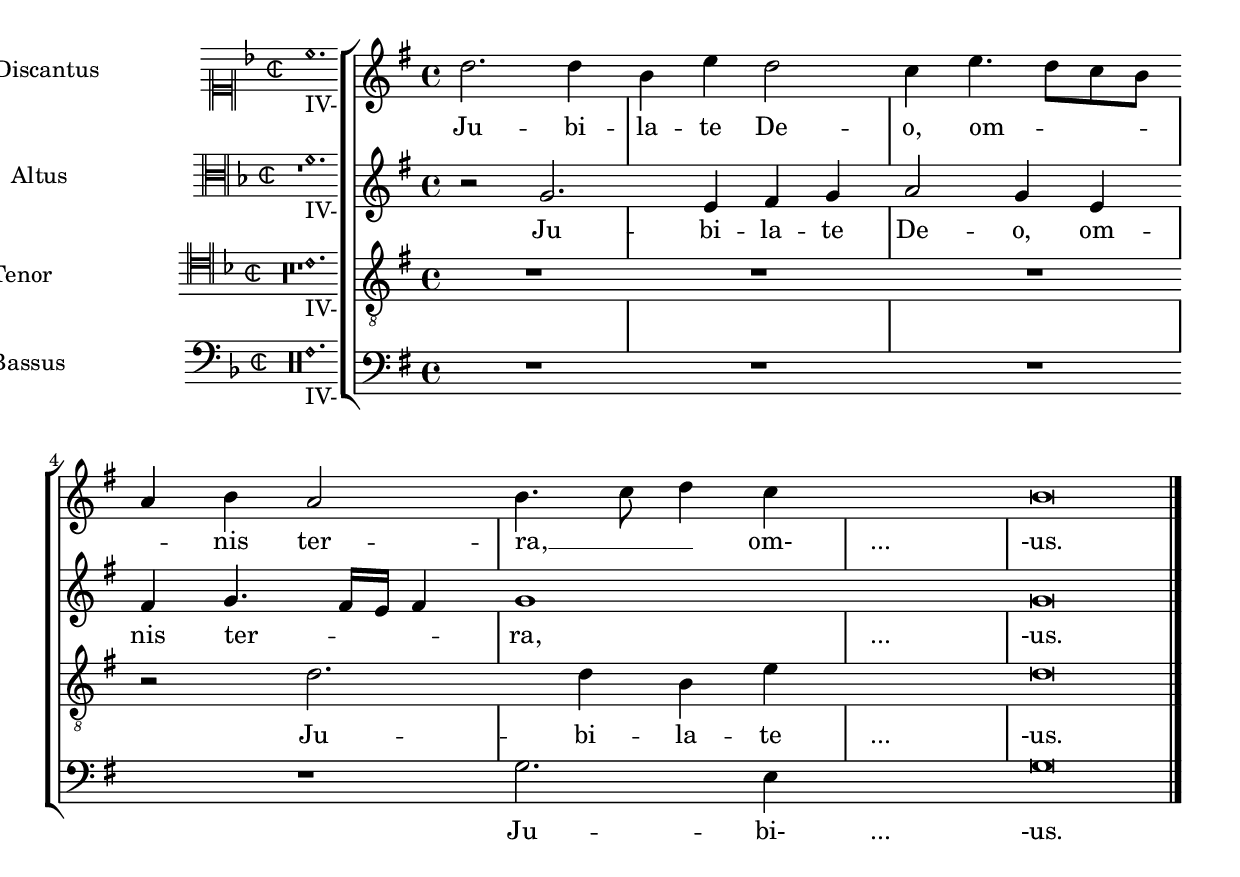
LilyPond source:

%% Do not edit this file; it is automatically
%% generated from LSR http://lsr.dsi.unimi.it
%% This file is in the public domain.
\version "2.13.10"

\header {
  lsrtags = "ancient-notation, tweaks-and-overrides"

%% Translation of GIT committish: 5cab62e8738ff02eead438042743116391f306f5
  texidoces = "
A modo de alternativa para obtener auténticos «incipit»
independientes de la partitura principal, se incluyen como
elemento de marcado en el campo que se usa normalmente para el
nombre del instrumento. Por el momento, la letra sólo se puede
añadir como marcado directo. Por desgracia, su espaciado no es
análogo al de la letra principal.

"
  doctitlees = "Transcripción de música antigua con incipit"

  texidoc = "
As a workaround to get real incipits which are independent from the
main score these are included as a markup into the field normally used
for the instrument name. As for now lyrics can only be added as a
direct markup. It doesn't unfortunately conform with the spacing of the
main lyrics.

"
  doctitle = "Transcription of Ancient music with incipit"
} % begin verbatim

global = {
  \set Score.skipBars = ##t
  \key g \major
  \time 4/4
  %make the staff lines invisible on staves
  \override Staff.BarLine #'transparent = ##t
  \skip 1*8 % the actual music
  % let finis bar go through all staves
  \override Staff.BarLine #'transparent = ##f
  % finis bar
  \bar "|."
}

discantusNotes = {
  \transpose c' c'' {
    \clef treble
    d'2. d'4 |
    b e' d'2 |
    c'4 e'4.( d'8 c' b |
    a4) b a2 |
    b4.( c'8 d'4) c'4 |
    \once \override NoteHead #'transparent = ##t c'1 |
    b\breve |
  }
}

discantusLyrics = \lyricmode {
  Ju -- bi -- |
  la -- te De -- |
  o, om --
  nis ter -- |
  ra, __ om- |
  "..." |
  -us. |
}

altusNotes = {
  \transpose c' c'' {
    \clef treble
    r2 g2. e4 fis g | % two bars
    a2 g4 e |
    fis g4.( fis16 e fis4) |
    g1 |
    \once \override NoteHead #'transparent = ##t g1 |
    g\breve |
  }
}

altusLyrics = \lyricmode {
  Ju -- bi -- la -- te | % two bars
  De -- o, om -- |
  nis ter -- ra, |
  "..." |
  -us. |
}

tenorNotes = {
  \transpose c' c' {
    \clef "treble_8"
    R1 |
    R1 |
    R1 |
    r2 d'2. d'4 b e' | % two bars
    \once \override NoteHead #'transparent = ##t e'1 |
    d'\breve |
  }
}

tenorLyrics = \lyricmode {
  Ju -- bi -- la -- te | % two bars
  "..." |
  -us.
}

bassusNotes = {
  \transpose c' c' {
    \clef bass
    R1 |
    R1 |
    R1 |
    R1 |
    g2. e4 |
    \once \override NoteHead #'transparent = ##t e1 |
    g\breve |
  }
}

bassusLyrics = \lyricmode {
  Ju -- bi- |
  "..." |
  -us.
}

incipitDiscantus = \markup {
  \score {
    {
      \set Staff.instrumentName = #"Discantus "
      \override NoteHead #'style = #'neomensural
      \override Rest #'style = #'neomensural
      \override Staff.TimeSignature #'style = #'neomensural
      \cadenzaOn
      \clef "neomensural-c1"
      \key f \major
      \time 2/2
      c''1._"IV-" s2  %two bars
      \skip 1*8 % eight bars
    }
    \layout {
      \context {
        \Voice
        \remove "Ligature_bracket_engraver"
        \consists "Mensural_ligature_engraver"
      }
      line-width = 4.5\cm
    }
  }
}

incipitAltus = \markup {
  \score {
    {
      \set Staff.instrumentName = #"Altus "
      \override NoteHead #'style = #'neomensural
      \override Rest #'style = #'neomensural
      \override Staff.TimeSignature #'style = #'neomensural
      \cadenzaOn
      \clef "neomensural-c3"
      \key f \major
      \time 2/2
      r1        % one bar
      f'1._"IV-" s2   % two bars
      \skip 1*7 % seven bars
    }
    \layout {
      \context {
        \Voice
        \remove "Ligature_bracket_engraver"
        \consists "Mensural_ligature_engraver"
      }
      line-width = 4.5\cm
    }
  }
}

incipitTenor = \markup {
  \score {
    {
      \set Staff.instrumentName = #"Tenor  "
      \override NoteHead #'style = #'neomensural
      \override Rest #'style = #'neomensural
      \override Staff.TimeSignature #'style = #'neomensural
      \cadenzaOn
      \clef "neomensural-c4"
      \key f \major
      \time 2/2
      r\longa   % four bars
      r\breve   % two bars
      r1        % one bar
      c'1._"IV-" s2   % two bars
      \skip 1   % one bar
    }
    \layout {
      \context {
        \Voice
        \remove "Ligature_bracket_engraver"
        \consists "Mensural_ligature_engraver"
      }
      line-width = 4.5\cm
    }
  }
}

incipitBassus = \markup {
  \score {
    {
      \set Staff.instrumentName = #"Bassus  "
      \override NoteHead #'style = #'neomensural
      \override Rest #'style = #'neomensural
      \override Staff.TimeSignature #'style = #'neomensural
      \cadenzaOn
      \clef "bass"
      \key f \major
      \time 2/2
      % incipit
      r\maxima  % eight bars
      f1._"IV-" s2    % two bars
    }
    \layout {
      \context {
        \Voice
        \remove "Ligature_bracket_engraver"
        \consists "Mensural_ligature_engraver"
      }
      line-width = 4.5\cm
    }
  }
}

%StaffGroup is used instead of ChoirStaff to get bar lines between systems
\score {
  <<
    \new StaffGroup = choirStaff <<
      \new Voice = "discantusNotes" <<
        \global
        \set Staff.instrumentName = \incipitDiscantus
        \discantusNotes
      >>
      \new Lyrics = "discantusLyrics" \lyricsto discantusNotes { \discantusLyrics }

      \new Voice = "altusNotes" <<
        \global
        \set Staff.instrumentName = \incipitAltus
        \altusNotes
      >>
      \new Lyrics = "altusLyrics" \lyricsto altusNotes { \altusLyrics }

      \new Voice = "tenorNotes" <<
        \global
        \set Staff.instrumentName = \incipitTenor
        \tenorNotes
      >>
      \new Lyrics = "tenorLyrics" \lyricsto tenorNotes { \tenorLyrics }

      \new Voice = "bassusNotes" <<
        \global
        \set Staff.instrumentName = \incipitBassus
        \bassusNotes
      >>
    >>
    \new Lyrics = "bassusLyrics" \lyricsto bassusNotes { \bassusLyrics }
    %Keep the bass lyrics outside of the staff group to avoid bar lines
    %between the lyrics.
  >>

  \layout {
    \context {
      \Score
      % no bars in staves
      \override BarLine #'transparent = ##t
    }
    % the next three instructions keep the lyrics between the bar lines
    \context {
      \Lyrics
      \consists "Bar_engraver"
      \override BarLine #'transparent = ##t
    }
    \context {
      \StaffGroup
      \consists "Separating_line_group_engraver"
    }
    \context {
      \Voice
      % no slurs
      \override Slur #'transparent = ##t
      % Comment in the below "\remove" command to allow line
      % breaking also at those barlines where a note overlaps
      % into the next bar.  The command is commented out in this
      % short example score, but especially for large scores, you
      % will typically yield better line breaking and thus improve
      % overall spacing if you comment in the following command.
      %\remove "Forbid_line_break_engraver"
    }
    indent = 5\cm
  }
}

